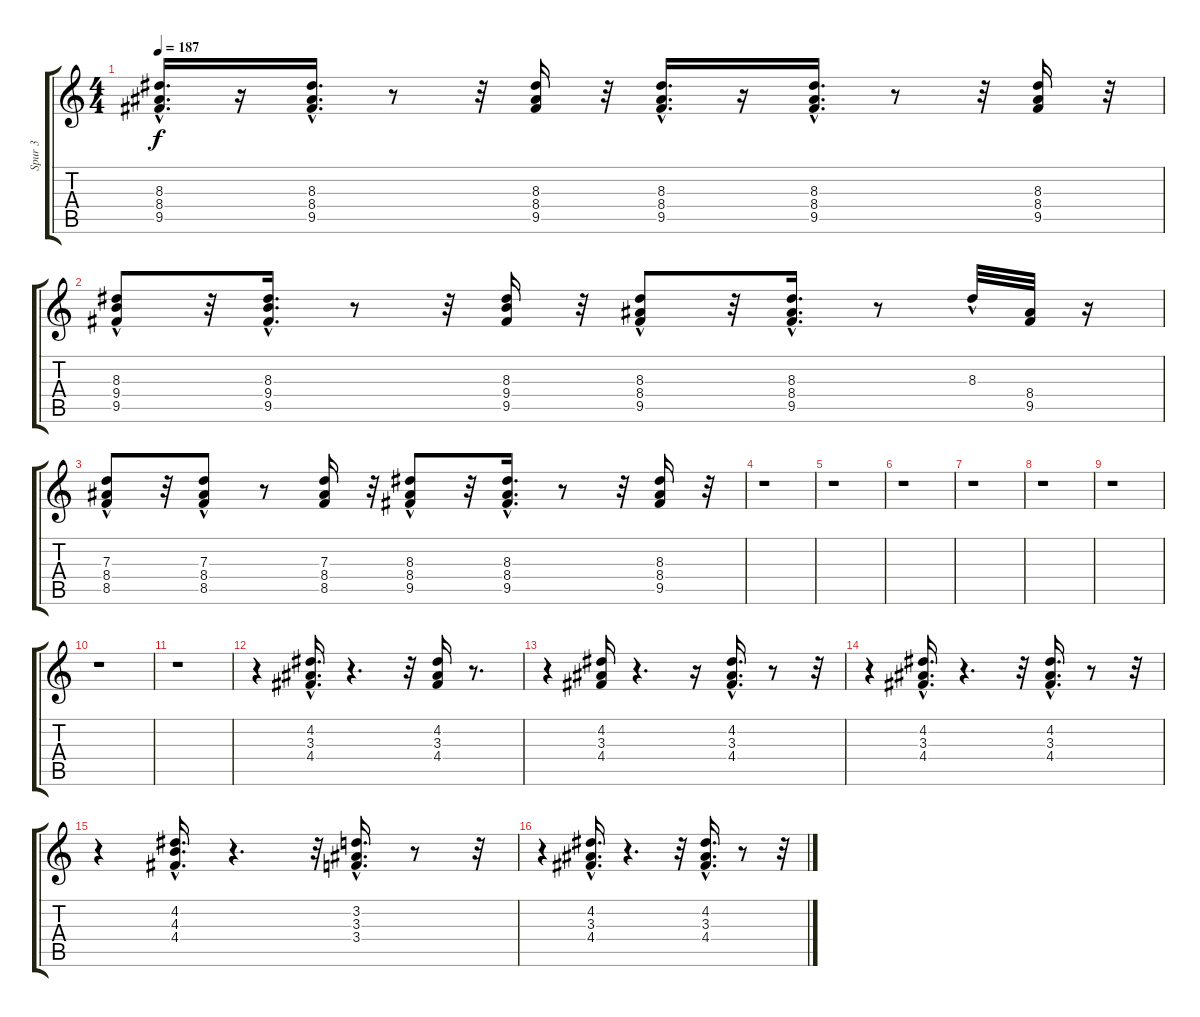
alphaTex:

\track ("Spur 3" "Spur 3") {instrument acousticguitarsteel}
\staff {score tabs}
\tuning (E4 B3 G3 D3 A2 E2) {hide}
\ts (4 4)
\tempo 187
\clef g2
\ks c
(8.3{hac} 8.4 9.5{hac}).16{d dy f} r.16 (8.3{hac} 8.4 9.5).16{d} r.8 r.32 (8.3 8.4 9.5).16 r.32 (8.3{hac} 8.4{hac} 9.5{hac}).16{d} r.16 (8.3{hac} 8.4{hac} 9.5{hac}).16{d} r.8 r.32 (8.3 8.4 9.5).16 r.32 |
(8.3 9.4{hac} 9.5{hac}).8 r.32 (8.3{hac} 9.4{hac} 9.5{hac}).16{d} r.8 r.32 (8.3 9.4 9.5).16 r.32 (8.3 8.4{hac} 9.5{hac}).8 r.32 (8.3{hac} 8.4{hac} 9.5{hac}).16{d} r.8 8.3{hac}.32 (8.4 9.5).32 r.16 |
(7.3{hac} 8.4{hac} 8.5).8 r.32 (7.3 8.4{hac} 8.5{hac}).8 r.8 (7.3 8.4 8.5).16 r.32 (8.3{hac} 8.4 9.5).8 r.32 (8.3{hac} 8.4{hac} 9.5{hac}).16{d} r.8 r.32 (8.3 8.4 9.5).16 r.32 |
r.1 |
r.1 |
r.1 |
r.1 |
r.1 |
r.1 |
r.1 |
r.1 |
r.4 (4.2{hac} 3.3 4.4).16{d} r.4{d} r.32 (4.2 3.3 4.4).16 r.8{d} |
r.4 (4.2 3.3 4.4).16 r.4{d} r.16 (4.2{hac} 3.3 4.4{hac}).16{d} r.8 r.32 |
r.4 (4.2{hac} 3.3 4.4).16{d} r.4{d} r.32 (4.2{hac} 3.3 4.4).16{d} r.8 r.32 |
r.4 (4.2{hac} 4.3{hac} 4.4{hac}).16{d} r.4{d} r.32 (3.2{hac} 3.3{hac} 3.4{hac}).16{d} r.8 r.32 |
r.4 (4.2{hac} 3.3 4.4).16{d} r.4{d} r.32 (4.2{hac} 3.3 4.4).16{d} r.8 r.32
